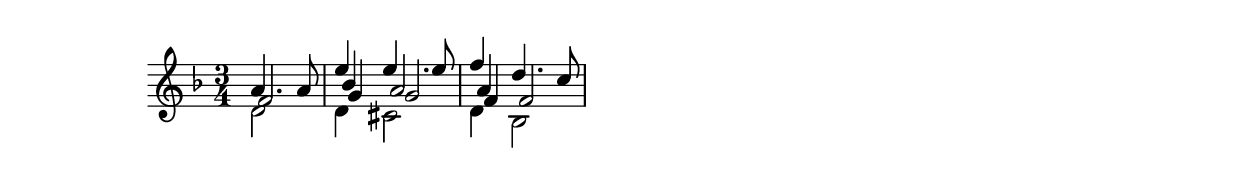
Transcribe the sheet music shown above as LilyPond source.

%% DO NOT EDIT this file manually; it is automatically
%% generated from LSR http://lsr.dsi.unimi.it
%% Make any changes in LSR itself, or in Documentation/snippets/new/ ,
%% and then run scripts/auxiliar/makelsr.py
%%
%% This file is in the public domain.
\version "2.14.2"

\header {
  lsrtags = "simultaneous-notes"

  texidoc = "
In some instances of complex polyphonic music, additional voices are
necessary to prevent collisions between notes.  If more than four
parallel voices are needed, additional voices can be added by defining
a variable using the Scheme function @code{context-spec-music}.

"
  doctitle = "Additional voices to avoid collisions"
} % begin verbatim


voiceFive = #(context-spec-music (make-voice-props-set 4) 'Voice)

\relative c'' {
  \time 3/4
  \key d \minor
  \partial 2
  <<
    {
      \voiceOne
      a4. a8
      e'4 e4. e8
      f4 d4. c8
    }
    \\
    {
      \voiceThree
      f,2
      bes4 a2
      a4 s2
    }
    \\
    {
      \voiceFive
      s2
      g4 g2
      f4 f2
    }
    \\
    \bar "||"{
      \voiceTwo
      d2
      d4 cis2
      d4 bes2
    }
  >>
}
